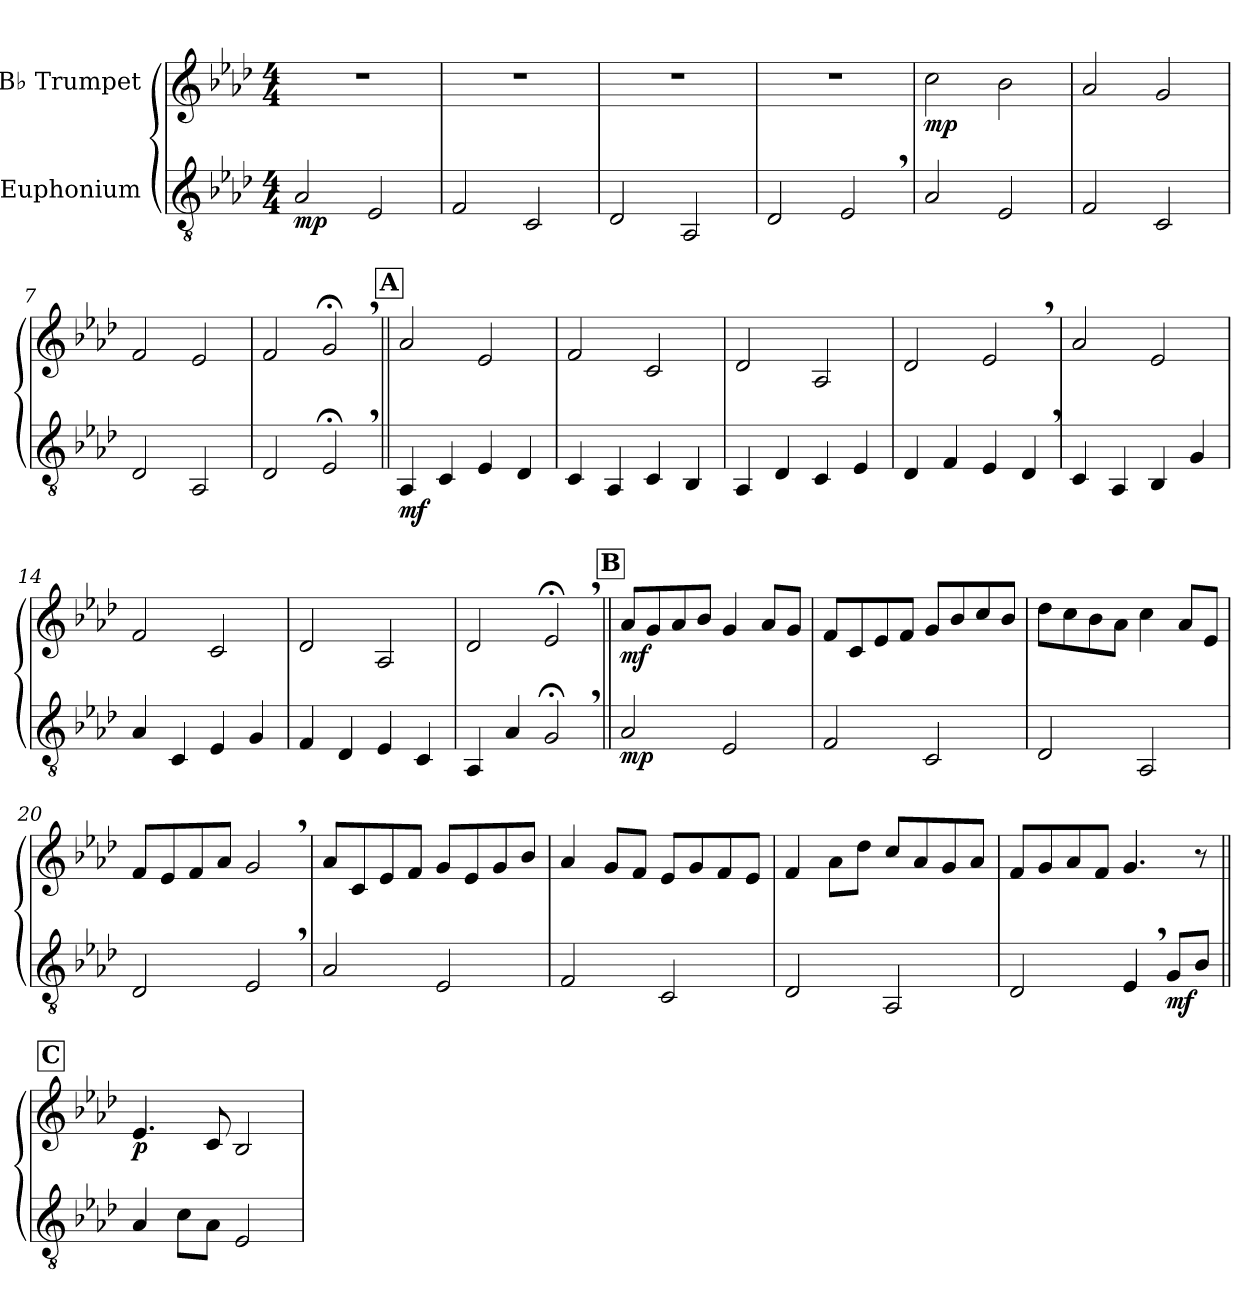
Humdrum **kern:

**kern	**dynam	**kern	**dynam
*part2	*part2	*part1	*part1
*staff2	*staff2	*staff1	*staff1
*I"Euphonium	*	*I"B♭ Trumpet	*
*clefGv2	*	*clefG2	*
*ITrd1c2	*	*ITrd1c2	*
*k[b-e-a-d-g-c-]	*	*k[b-e-a-d-g-c-]	*
*M4/4	*	*M4/4	*
*MM90	*	*MM90	*
=1	=1	=1	=1
!	!LO:DY:b	!	!
2G-	mp	1r	.
2D-	.	.	.
=2	=2	=2	=2
2E-	.	1r	.
2BB-	.	.	.
=3	=3	=3	=3
2C-	.	1r	.
2GG-	.	.	.
=4	=4	=4	=4
2C-	.	1r	.
2D-,	.	.	.
=5	=5	=5	=5
!	!	!	!LO:DY:b
2G-	.	2b-	mp
2D-	.	2a-	.
=6	=6	=6	=6
2E-	.	2g-	.
2BB-	.	2f	.
=7	=7	=7	=7
2C-	.	2e-	.
2GG-	.	2d-	.
=8	=8	=8	=8
2C-	.	2e-	.
2D-;<,	.	2f;<,	.
!!LO:REH:place=s1:a:B:fs=14:t=A
=9||	=9||	=9||	=9||
!	!LO:DY:b	!	!
4GG-	mf	2g-	.
4BB-	.	.	.
4D-	.	2d-	.
4C-	.	.	.
=10	=10	=10	=10
4BB-	.	2e-	.
4GG-	.	.	.
4BB-	.	2B-	.
4AA-	.	.	.
=11	=11	=11	=11
4GG-	.	2c-	.
4C-	.	.	.
4BB-	.	2G-	.
4D-	.	.	.
=12	=12	=12	=12
4C-	.	2c-	.
4E-	.	.	.
4D-	.	2d-,	.
4C-,	.	.	.
=13	=13	=13	=13
4BB-	.	2g-	.
4GG-	.	.	.
4AA-	.	2d-	.
4F	.	.	.
=14	=14	=14	=14
4G-	.	2e-	.
4BB-	.	.	.
4D-	.	2B-	.
4F	.	.	.
=15	=15	=15	=15
4E-	.	2c-	.
4C-	.	.	.
4D-	.	2G-	.
4BB-	.	.	.
=16	=16	=16	=16
4GG-	.	2c-	.
4G-	.	.	.
2F;<,	.	2d-;<,	.
!!LO:REH:place=s1:a:B:fs=14:t=B
=17||	=17||	=17||	=17||
!	!LO:DY:b	!	!LO:DY:b
2G-	mp	8g-L	mf
.	.	8f	.
.	.	8g-	.
.	.	8a-J	.
2D-	.	4f	.
.	.	8g-L	.
.	.	8fJ	.
=18	=18	=18	=18
2E-	.	8e-L	.
.	.	8B-	.
.	.	8d-	.
.	.	8e-J	.
2BB-	.	8fL	.
.	.	8a-	.
.	.	8b-	.
.	.	8a-J	.
=19	=19	=19	=19
2C-	.	8cc-L	.
.	.	8b-	.
.	.	8a-	.
.	.	8g-J	.
2GG-	.	4b-	.
.	.	8g-L	.
.	.	8d-J	.
=20	=20	=20	=20
2C-	.	8e-L	.
.	.	8d-	.
.	.	8e-	.
.	.	8g-J	.
2D-,	.	2f,	.
=21	=21	=21	=21
2G-	.	8g-L	.
.	.	8B-	.
.	.	8d-	.
.	.	8e-J	.
2D-	.	8fL	.
.	.	8d-	.
.	.	8f	.
.	.	8a-J	.
=22	=22	=22	=22
2E-	.	4g-	.
.	.	8fL	.
.	.	8e-J	.
2BB-	.	8d-L	.
.	.	8f	.
.	.	8e-	.
.	.	8d-J	.
=23	=23	=23	=23
2C-	.	4e-	.
.	.	8g-L	.
.	.	8cc-J	.
2GG-	.	8b-L	.
.	.	8g-	.
.	.	8f	.
.	.	8g-J	.
=24	=24	=24	=24
2C-	.	8e-L	.
.	.	8f	.
.	.	8g-	.
.	.	8e-J	.
4D-,	.	4.f	.
!	!LO:DY:b	!	!
8FL	mf	.	.
8A-J	.	8r	.
!!LO:REH:place=s1:a:B:fs=14:t=C
=25||	=25||	=25||	=25||
!	!	!	!LO:DY:b
4G-	.	4.d-	p
8B-L	.	.	.
8G-J	.	8B-	.
2D-	.	2A-	.
=	=	=	=
*-	*-	*-	*-
